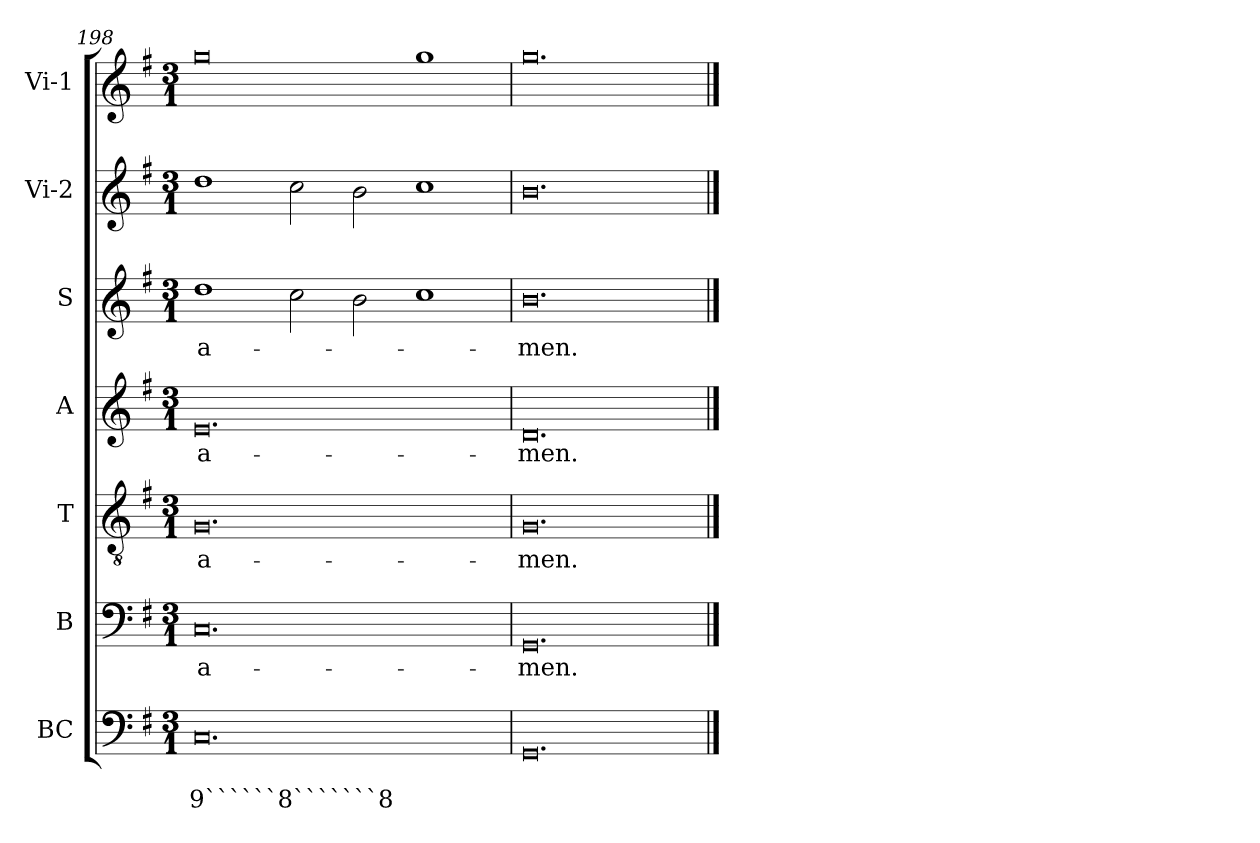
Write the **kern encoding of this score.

**kern	**text	**text	**kern	**text	**kern	**text	**kern	**text	**kern	**text	**kern	**kern
*part7	*part7	*part7	*part6	*part6	*part5	*part5	*part4	*part4	*part3	*part3	*part2	*part1
*staff7	*staff7	*staff7	*staff6	*staff6	*staff5	*staff5	*staff4	*staff4	*staff3	*staff3	*staff2	*staff1
*I"BC	*	*	*I"B	*	*I"T	*	*I"A	*	*I"S	*	*I"Vi-2	*I"Vi-1
*clefF4	*	*	*clefF4	*	*clefGv2	*	*clefG2	*	*clefG2	*	*clefG2	*clefG2
*k[f#]	*	*	*k[f#]	*	*k[f#]	*	*k[f#]	*	*k[f#]	*	*k[f#]	*k[f#]
*G:	*	*	*G:	*	*G:	*	*G:	*	*G:	*	*G:	*G:
*M3/1	*	*	*M3/1	*	*M3/1	*	*M3/1	*	*M3/1	*	*M3/1	*M3/1
=198	=198	=198	=198	=198	=198	=198	=198	=198	=198	=198	=198	=198
!	!	!LO:LY:b	!	!LO:LY:b	!	!LO:LY:b	!	!LO:LY:b	!	!LO:LY:b	!	!
0.C	.	9``````8```````8	0.C	a-	0.G	a-	0.e	a-	1dd	a-	1dd	0gg
.	.	.	.	.	.	.	.	.	2cc\	.	2cc\	.
.	.	.	.	.	.	.	.	.	2b\	.	2b\	.
.	.	.	.	.	.	.	.	.	1cc	.	1cc	1gg
=199	=199	=199	=199	=199	=199	=199	=199	=199	=199	=199	=199	=199
!	!	!	!	!LO:LY:b	!	!LO:LY:b	!	!LO:LY:b	!	!LO:LY:b	!	!
0.GG	.	.	0.GG	-men.	0.G	-men.	0.d	-men.	0.b	-men.	0.b	0.gg
==	==	==	==	==	==	==	==	==	==	==	==	==
*-	*-	*-	*-	*-	*-	*-	*-	*-	*-	*-	*-	*-
